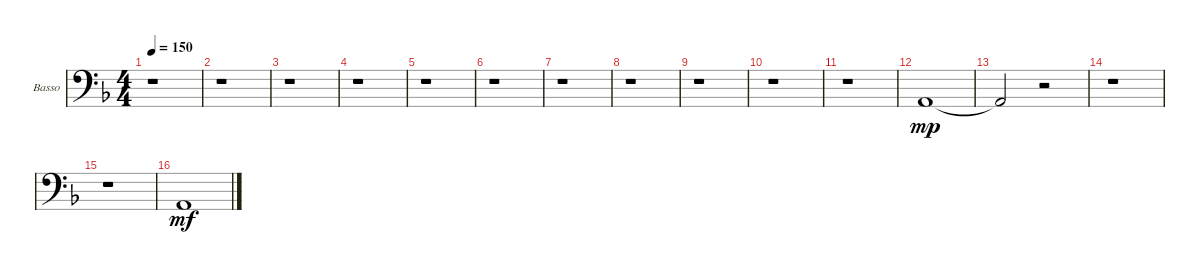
\defaultSystemsLayout 4
\bracketExtendMode groupsimilarinstruments
\firstSystemTrackNameOrientation horizontal
\otherSystemsTrackNameOrientation horizontal
\track ("Basso" "Basso") {instrument contrabass}
\staff {score}
\tuning (G2 D2 A1 E1)
\ts (4 4)
\tempo 150
\clef f4
\ks dminor
r.1{dy mp instrument contrabass} |
r.1 |
r.1 |
r.1 |
r.1 |
r.1 |
r.1 |
r.1 |
r.1 |
r.1 |
r.1 |
5.4.1 |
5.4{t}.2 r.2 |
r.1 |
r.1 |
5.4.1{dy mf}
